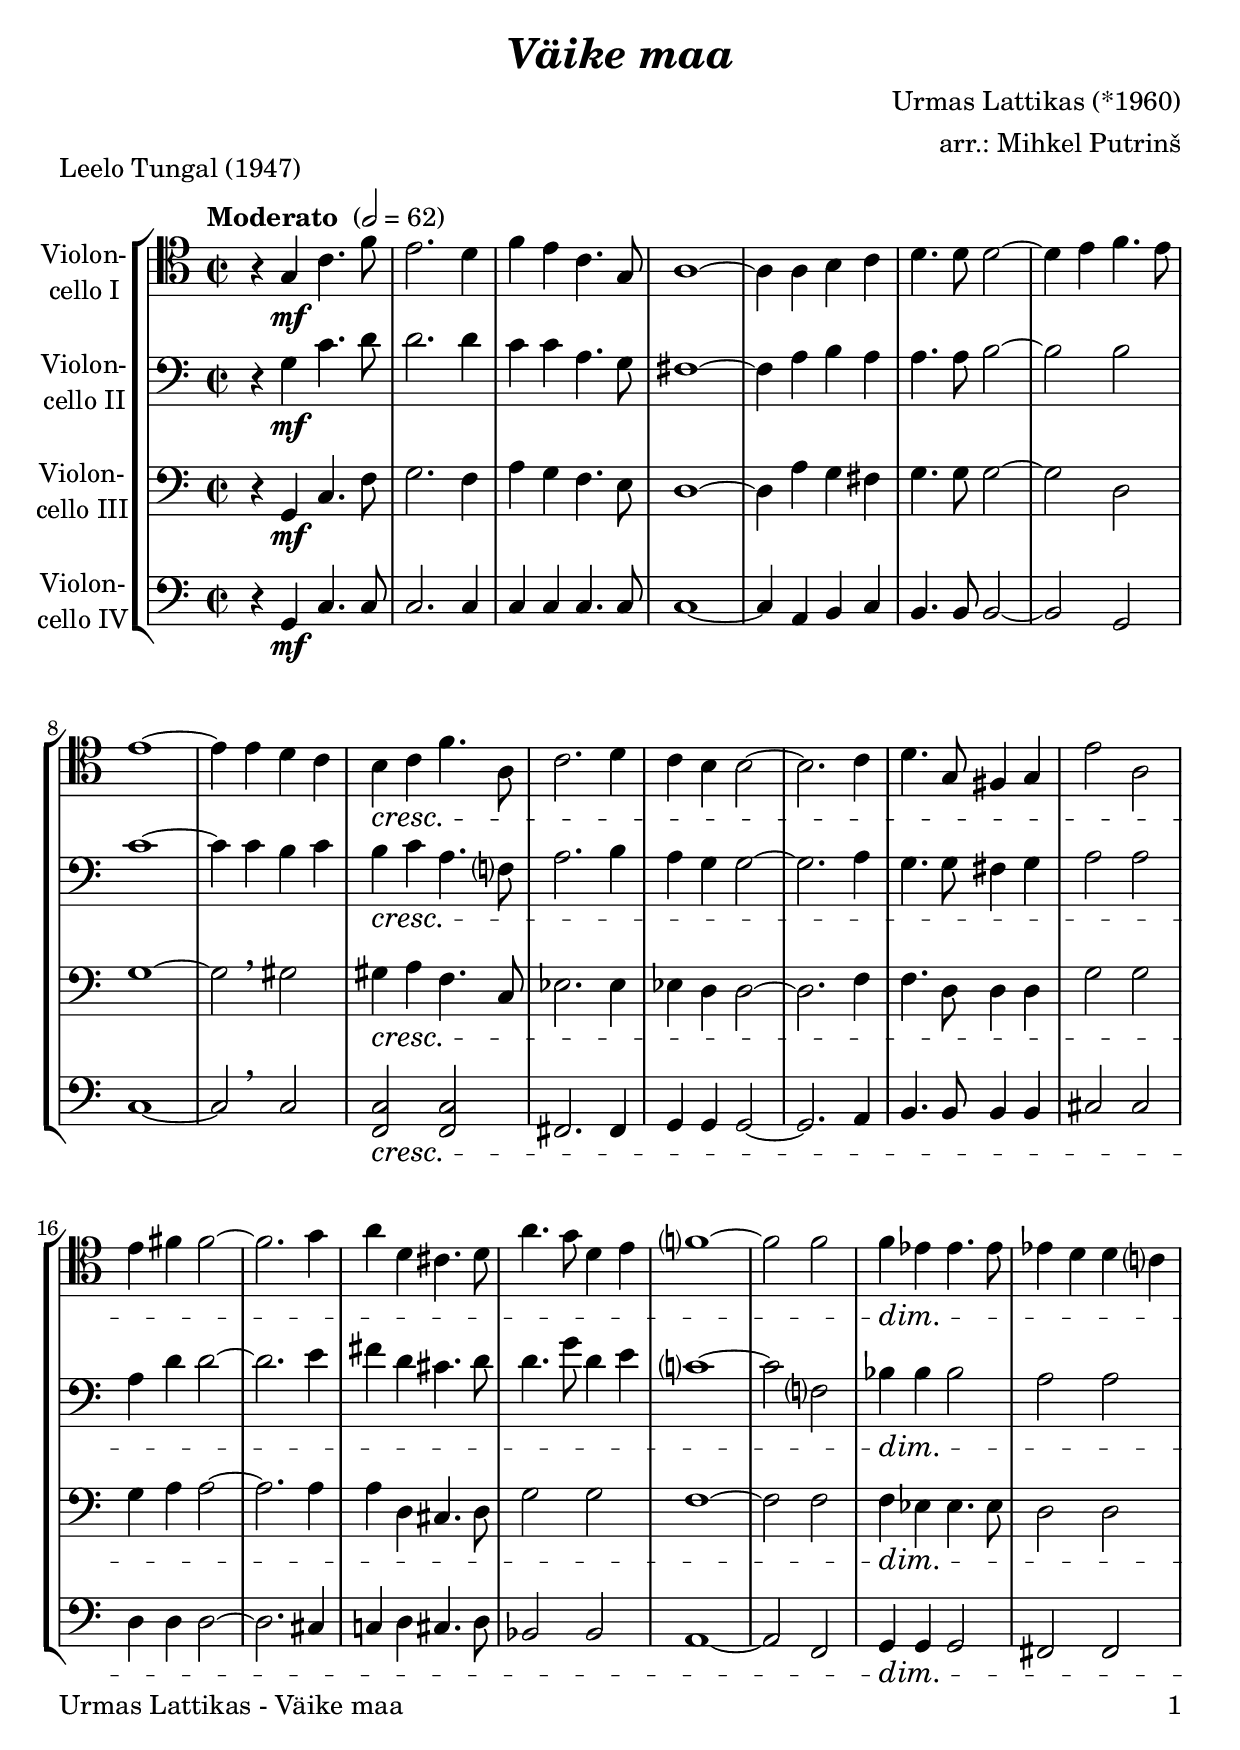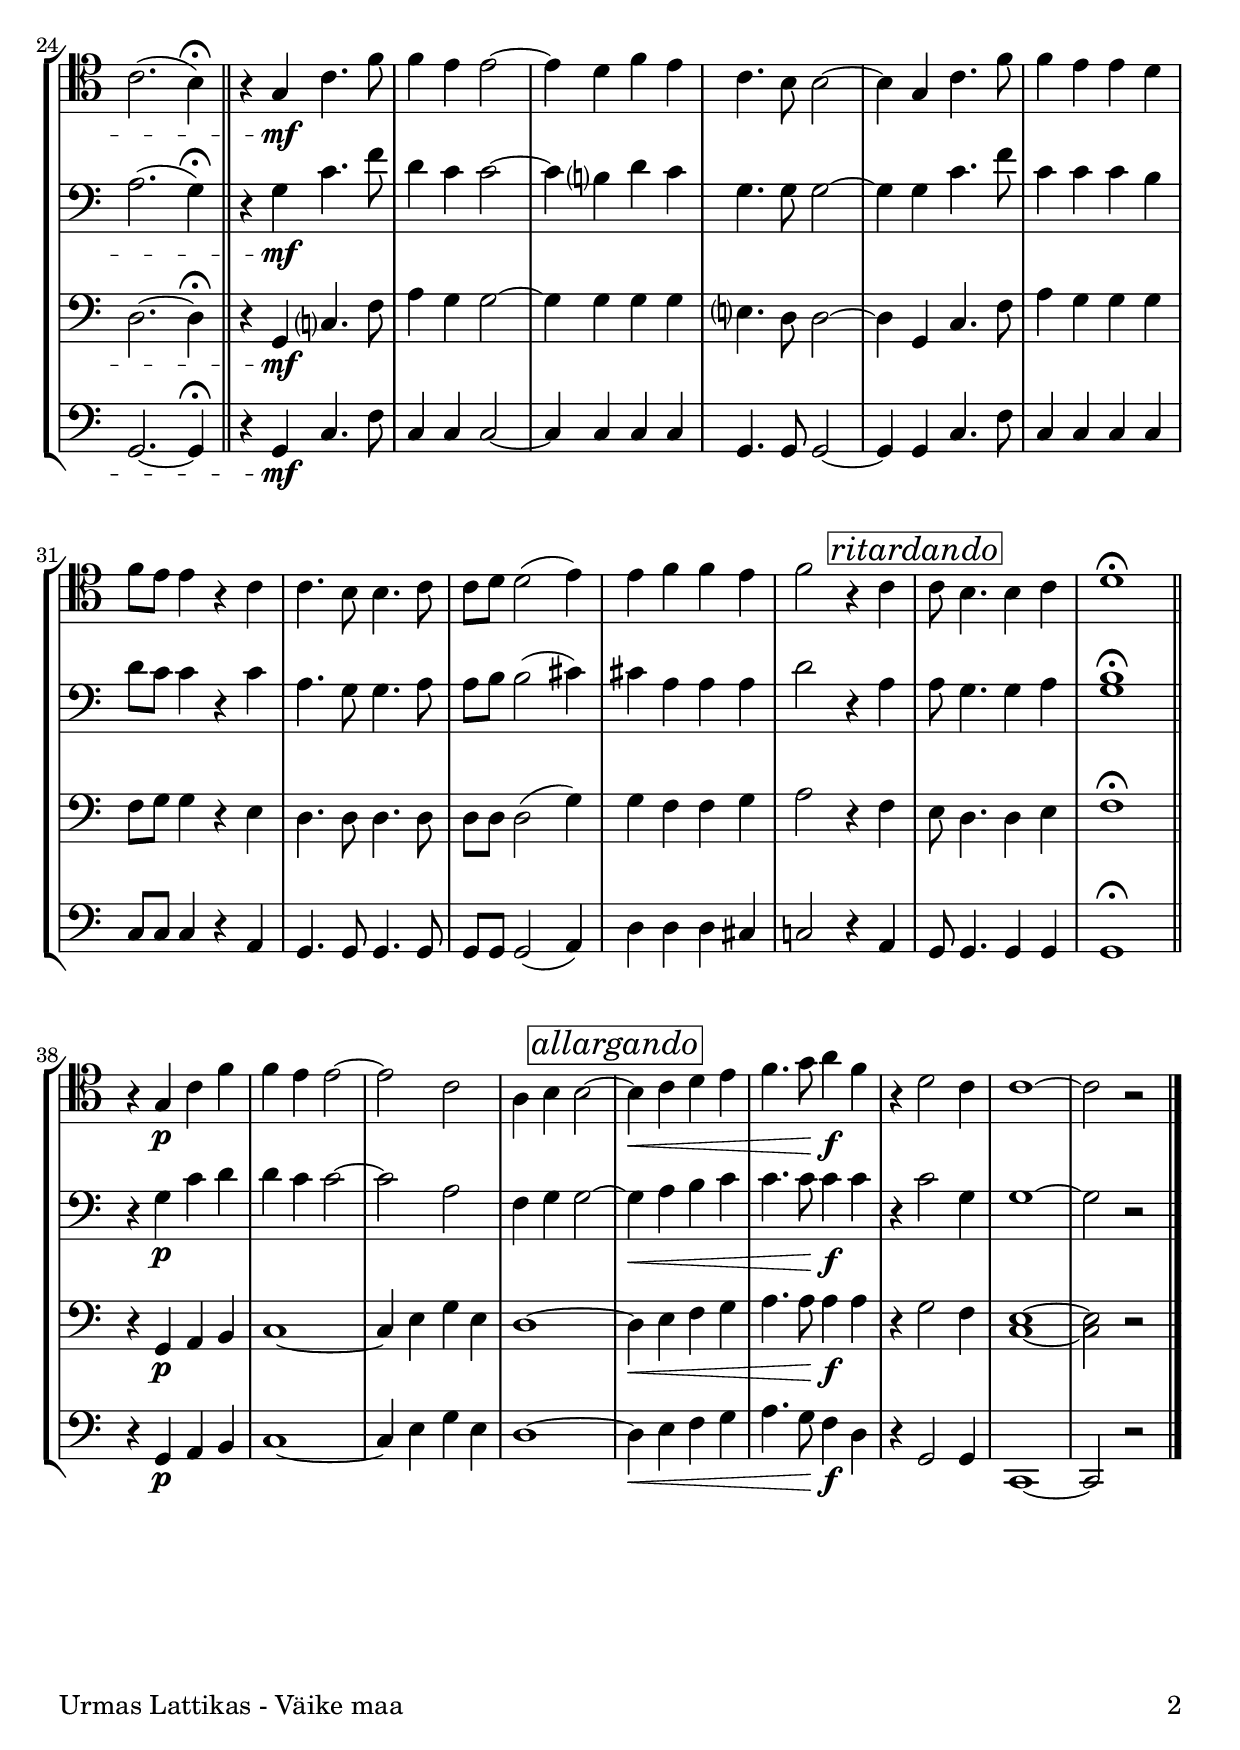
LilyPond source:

\version "2.18.2"
\include "deutsch.ly"
  
#(set-global-staff-size 23)

\header {
  title     = \markup \bold \italic "Väike maa"
  composer  = "Urmas Lattikas (*1960)"
  arranger  = "arr.: Mihkel Putrinš"
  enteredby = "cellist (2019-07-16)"
  piece     = "Leelo Tungal (1947)"
}

voiceconsts = {
  \key f \major
  \time 2/2
  \clef "bass"
%  \numericTimeSignature
  \compressFullBarRests
  % Set default beaming for all staves
%  \set Timing.beamExceptions = #'()
%  \set Timing.baseMoment     = #(ly:make-moment 1 4)
%  \set Timing.beatStructure  = #'(1 1 1 1)
  \tempo "Moderato " 2=62
}

micl = "clarinet"
mifl = "flute"
miob = "oboe"
mifh = "french horn"
misx = "tenor sax"
mist = "string ensemble 1"
miba = "cello"
mivc = "bassoon"

alla = \mark \markup \box \italic "allargando"
rit  = \mark \markup \box \italic "ritardando"

va = \relative c' {
  \voiceconsts
  \clef "tenor"

  r4 c\mf f4. b8
  a2. g4
  b a f4. c8
  d1~
  d4 d e f
  g4. g8 g2~

  g4 a b4. a8
  a1~
  a4 a g f
  e\cresc f b4. d,8
  f2. g4
  f e e2~
  e2. f4

  g4. c,8 h4 c
  a'2 d,
  a'4 h h2~
  h2. c4
  d g, fis4. g8

  d'4. c8 g4 a
  b?1~
  b2 b
  b4\dim as as4. as8
  as4 g g f?
  f2.( e4)\fermata \bar "||"

  r c\mf f4. b8
  b4 a a2~
  a4 g b a
  f4. e8 e2~
  e4 c f4. b8
  b4 a a g

  b8 a a4 r f
  f4. e8 e4. f8
  f g g2( a4)
  a b b a
  b2 r4 f \rit

  f8 e4. e4 f
  g1\fermata \bar "||"
  r4 c,\p f b
  b a a2~
  a f

  d4 e e2~ \alla
  e4\< f g a
  b4. c8 d4\!\f b
  r g2 f4
  f1~
  f2 r \bar "|."
}

vb = \relative c' {
  \voiceconsts

  r4 c\mf f4. g8
  g2. g4
  f f d4. c8
  h1~
  h4 d e d
  d4. d8 e2~

  e e
  f1~
  f4 f e f
  e\cresc f d4. b?8
  d2. e4
  d c c2~
  c2. d4

  c4. c8 h4 c
  d2 d
  d4 g g2~
  g2. a4
  h g fis4. g8

  g4. c8 g4 a
  f?1~
  f2 b,?
  es4\dim es es2
  d d
  d2.( c4)\fermata \bar "||"

  r c\mf f4. b8
  g4 f f2~
  f4 e? g f
  c4. c8 c2~
  c4 c f4. b8
  f4 f f e

  g8 f f4 r f
  d4. c8 c4. d8
  d e e2( fis4)
  fis d d d
  g2 r4 d \rit

  d8 c4. c4 d
  <c e>1\fermata \bar "||"
  r4 c\p f g
  g f f2~
  f d

  b4 c c2~ \alla
  c4\< d e f
  f4. f8 f4\!\f f
  r f2 c4
  c1~
  c2 r \bar "|."
}

vc = \relative c {
  \voiceconsts

  r4 c\mf f4. b8
  c2. b4
  d c b4. a8
  g1~
  g4 d' c h
  c4. c8 c2~
  c g
  
  c1~
  c2 \breathe cis
  cis4\cresc d b4. f8
  as2. as4
  as g g2~
  g2. b4
  b4. g8 g4 g
  c2 c

  c4 d d2~
  d2. d4
  d g, fis4. g8
  c2 c
  b1~
  b2 b
  b4\dim as as4. as8
  g2 g

  g2.~ g4\fermata \bar "||"
  r c,\mf f?4. b8
  d4 c c2~
  c4 c c c
  a?4. g8 g2~
  g4 c, f4. b8
  d4 c c c

  b8 c c4 r a
  g4. g8 g4. g8
  g g g2( c4)
  c b b c
  d2 r4 b \rit
  a8 g4. g4 a
  b1\fermata \bar "||"

  r4 c,\p d e
  f1~
  f4 a c a
  g1~ \alla
  g4\< a b c
  d4. d8 d4\!\f d
  r c2 b4
  <f a>1~
  <f a>2 r \bar "|."
}

vd = \relative c {
  \voiceconsts

  r4 c\mf f4. f8
  f2. f4
  f f f4. f8
  f1~
  f4 d e f
  e4. e8 e2~
  e c
  
  f1~
  f2 \breathe f
  <b, f'>\cresc <b f'>
  h2. h4
  c c c2~
  c2. d4
  e4. e8 e4 e
  fis2 fis

  g4 g g2~
  g2. fis4
  f! g fis4. g8
  es2 es
  d1~
  d2 b
  c4\dim c c2
  h h
  c2.~ c4\fermata \bar "||"

  r c\mf f4. b8
  f4 f f2~
  f4 f f f
  c4. c8 c2~
  c4 c f4. b8
  f4 f f f

  f8 f f4 r d
  c4. c8 c4. c8
  c c c2( d4)
  g g g fis
  f!2 r4 d \rit
  c8 c4. c4 c
  c1\fermata \bar "||"

  r4 c\p d e
  f1~
  f4 a c a
  g1~ \alla
  g4\< a b c
  d4. c8 b4\!\f g
  r c,2 c4
  f,1~
  f2 r \bar "|."
}


music = \new StaffGroup <<
      \new Staff {
	\set Staff.midiInstrument = \miba
	\set Staff.instrumentName = \markup \center-column { "Violon-" "cello I" }
	\transpose f c { \va }
      }

      \new Staff {
	\set Staff.midiInstrument = \miba
	\set Staff.instrumentName = \markup \center-column { "Violon-" "cello II" }
	\transpose f c { \vb }
      }

      \new Staff {
	\set Staff.midiInstrument = \miba
	\set Staff.instrumentName = \markup \center-column { "Violon-" "cello III" }
	\transpose f c { \vc }
      }

      \new Staff {
	\set Staff.midiInstrument = \miba
	\set Staff.instrumentName = \markup \center-column { "Violon-" "cello IV" }
	\transpose f c { \vd }
      }
>>

\book {
   \paper {
    print-page-number = ##t
    print-first-page-number = ##t
    oddHeaderMarkup = \markup \null
    evenHeaderMarkup = \markup \null
    oddFooterMarkup = \markup {
      \fill-line {
        \on-the-fly #print-page-number-check-first
        "Urmas Lattikas - Väike maa" \fromproperty #'page:page-number-string
      }
    }
    evenFooterMarkup = \oddFooterMarkup
  } \score {
    \music
    \layout {}
  }

  \score {
    \unfoldRepeats \music

    \midi {
      \context {
        \Score
      }
    }
  }
}
